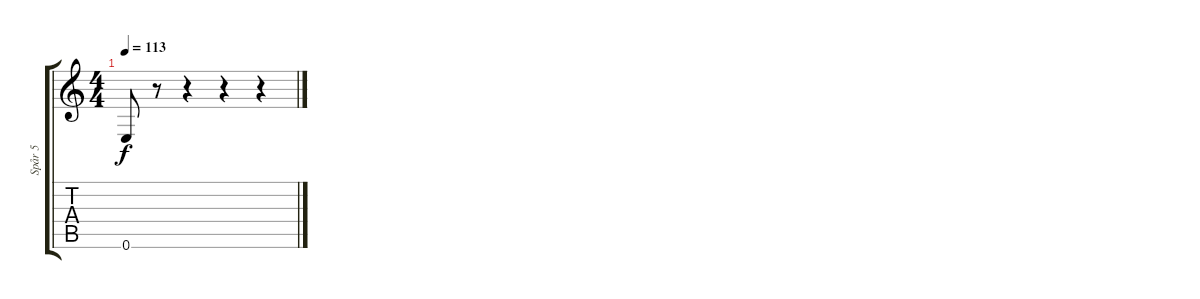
\track ("Spår 5" "Spår 5") {instrument distortionguitar}
\staff {score tabs}
\tuning (E4 B3 G3 D3 A2 E2) {hide}
\ts (4 4)
\tempo 113
\clef g2
\ks c
0.6.8{dy f} r.8 r.4 r.4 r.4
